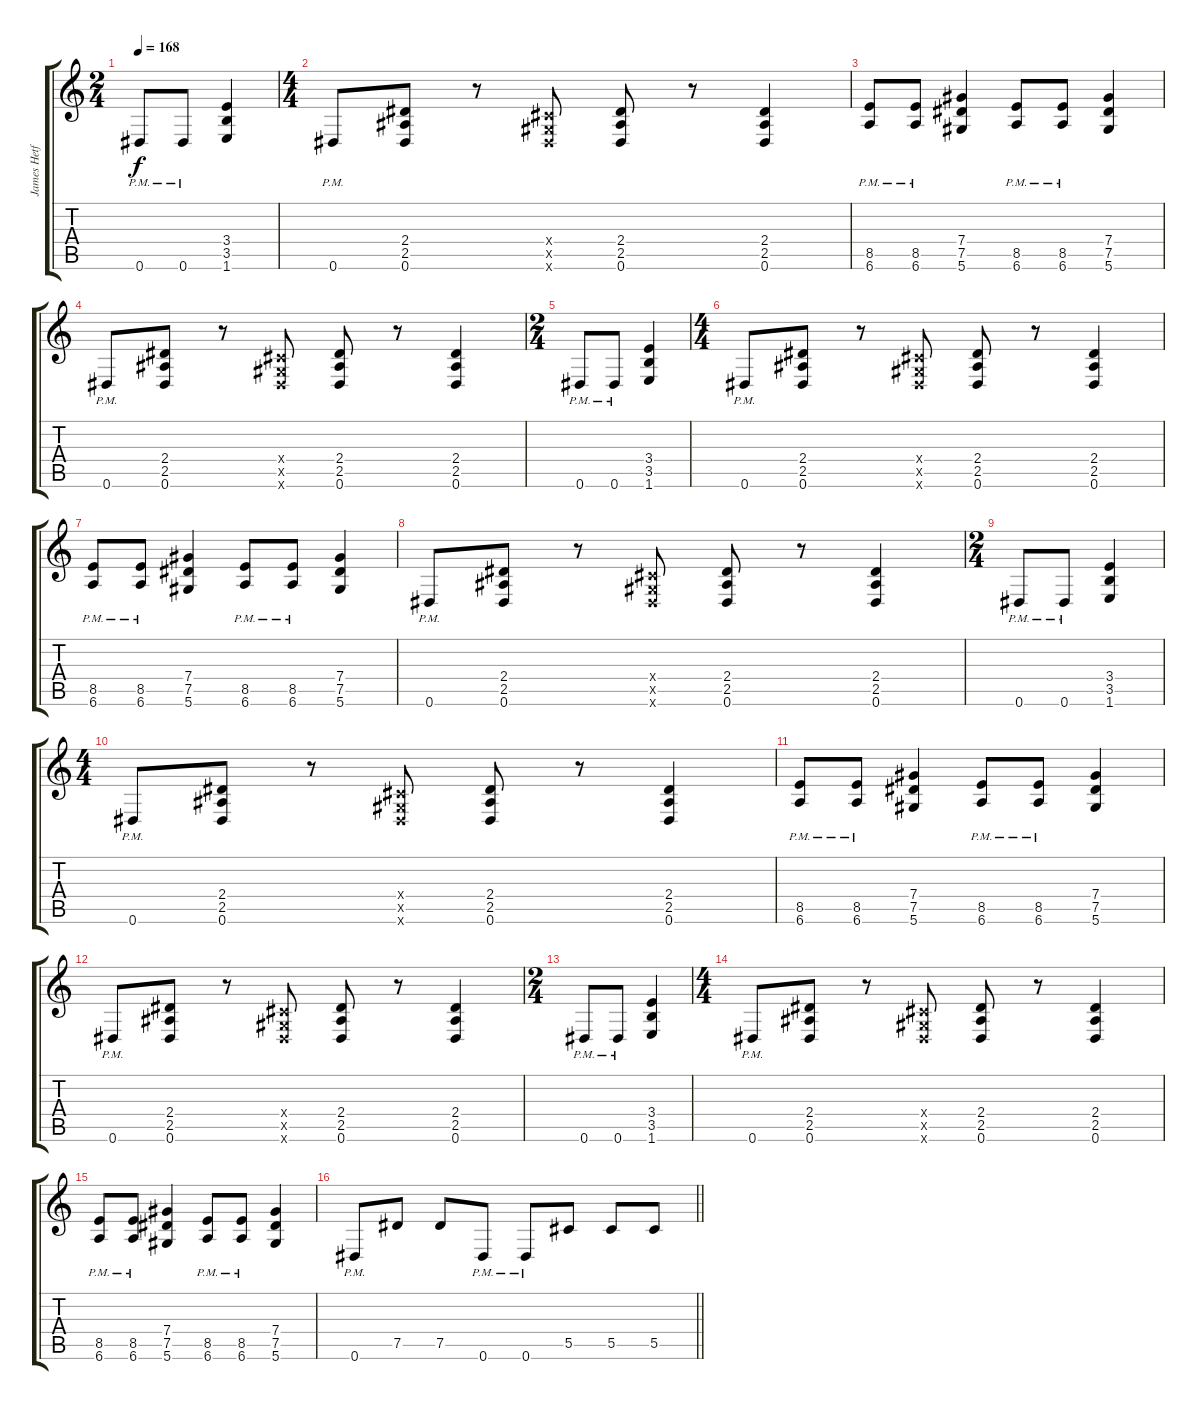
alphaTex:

\track ("James Hetfield" "James Hetf") {instrument distortionguitar}
\staff {score tabs}
\tuning (Eb4 Bb3 Gb3 Db3 Ab2 Eb2) {hide}
\ts (2 4)
\tempo 168
\clef g2
\ks c
0.6{pm}.8{dy f} 0.6{pm}.8 (3.4 3.5 1.6).4 |
\ts (4 4)
0.6{pm}.8 (2.4 2.5 0.6).8 r.8 (0.4{x} 0.5{x} 0.6{x}).8 (2.4 2.5 0.6).8 r.8 (2.4 2.5 0.6).4 |
(8.5{pm} 6.6{pm}).8 (8.5{pm} 6.6{pm}).8 (7.4 7.5 5.6).4 (8.5{pm} 6.6{pm}).8 (8.5{pm} 6.6{pm}).8 (7.4 7.5 5.6).4 |
0.6{pm}.8 (2.4 2.5 0.6).8 r.8 (0.4{x} 0.5{x} 0.6{x}).8 (2.4 2.5 0.6).8 r.8 (2.4 2.5 0.6).4 |
\ts (2 4)
0.6{pm}.8 0.6{pm}.8 (3.4 3.5 1.6).4 |
\ts (4 4)
0.6{pm}.8 (2.4 2.5 0.6).8 r.8 (0.4{x} 0.5{x} 0.6{x}).8 (2.4 2.5 0.6).8 r.8 (2.4 2.5 0.6).4 |
(8.5{pm} 6.6{pm}).8 (8.5{pm} 6.6{pm}).8 (7.4 7.5 5.6).4 (8.5{pm} 6.6{pm}).8 (8.5{pm} 6.6{pm}).8 (7.4 7.5 5.6).4 |
0.6{pm}.8 (2.4 2.5 0.6).8 r.8 (0.4{x} 0.5{x} 0.6{x}).8 (2.4 2.5 0.6).8 r.8 (2.4 2.5 0.6).4 |
\ts (2 4)
0.6{pm}.8 0.6{pm}.8 (3.4 3.5 1.6).4 |
\ts (4 4)
0.6{pm}.8 (2.4 2.5 0.6).8 r.8 (0.4{x} 0.5{x} 0.6{x}).8 (2.4 2.5 0.6).8 r.8 (2.4 2.5 0.6).4 |
(8.5{pm} 6.6{pm}).8 (8.5{pm} 6.6{pm}).8 (7.4 7.5 5.6).4 (8.5{pm} 6.6{pm}).8 (8.5{pm} 6.6{pm}).8 (7.4 7.5 5.6).4 |
0.6{pm}.8 (2.4 2.5 0.6).8 r.8 (0.4{x} 0.5{x} 0.6{x}).8 (2.4 2.5 0.6).8 r.8 (2.4 2.5 0.6).4 |
\ts (2 4)
0.6{pm}.8 0.6{pm}.8 (3.4 3.5 1.6).4 |
\ts (4 4)
0.6{pm}.8 (2.4 2.5 0.6).8 r.8 (0.4{x} 0.5{x} 0.6{x}).8 (2.4 2.5 0.6).8 r.8 (2.4 2.5 0.6).4 |
(8.5{pm} 6.6{pm}).8 (8.5{pm} 6.6{pm}).8 (7.4 7.5 5.6).4 (8.5{pm} 6.6{pm}).8 (8.5{pm} 6.6{pm}).8 (7.4 7.5 5.6).4 |
\barLineRight lightlight
0.6{pm}.8 7.5.8 7.5.8 0.6{pm}.8 0.6{pm}.8 5.5.8 5.5.8 5.5.8
